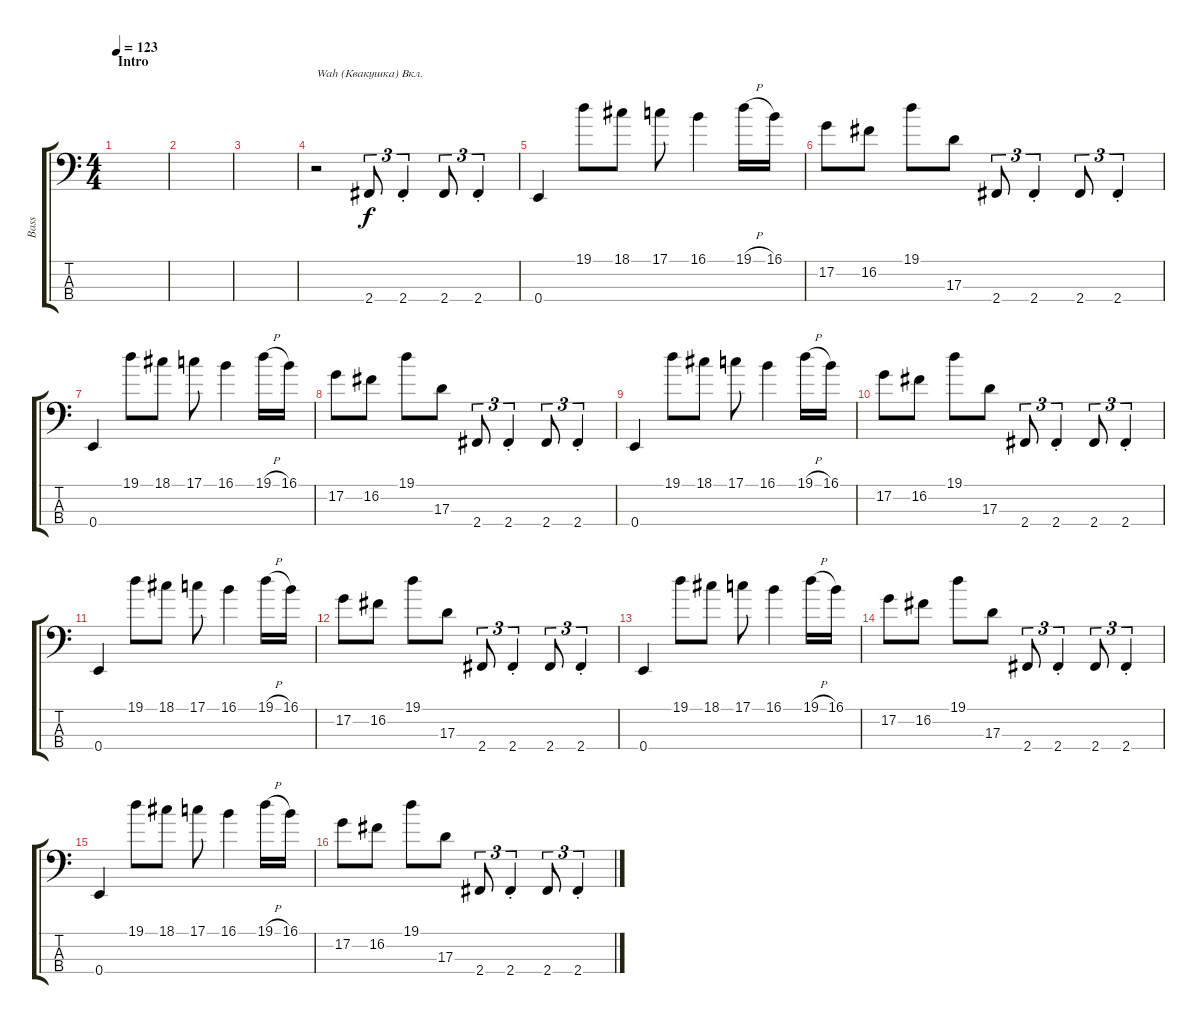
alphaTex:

\track ("Bass" "Bass") {instrument electricbassfinger}
\staff {score tabs}
\tuning (G2 D2 A1 E1) {hide}
\ts (4 4)
\section ("" "Intro")
\tempo 123
\clef f4
\ks c
|
|
|
r.2{txt "Wah (Квакушка) Вкл."} 2.4.8{tu (3 2)} 2.4{st}.4{tu (3 2)} 2.4.8{tu (3 2)} 2.4{st}.4{tu (3 2)} |
0.4.4 19.1.8 18.1.8 17.1.8 16.1.4 19.1{h}.16 16.1.16 |
17.2.8 16.2.8 19.1.8 17.3.8 2.4.8{tu (3 2)} 2.4{st}.4{tu (3 2)} 2.4.8{tu (3 2)} 2.4{st}.4{tu (3 2)} |
0.4.4 19.1.8 18.1.8 17.1.8 16.1.4 19.1{h}.16 16.1.16 |
17.2.8 16.2.8 19.1.8 17.3.8 2.4.8{tu (3 2)} 2.4{st}.4{tu (3 2)} 2.4.8{tu (3 2)} 2.4{st}.4{tu (3 2)} |
0.4.4 19.1.8 18.1.8 17.1.8 16.1.4 19.1{h}.16 16.1.16 |
17.2.8 16.2.8 19.1.8 17.3.8 2.4.8{tu (3 2)} 2.4{st}.4{tu (3 2)} 2.4.8{tu (3 2)} 2.4{st}.4{tu (3 2)} |
0.4.4 19.1.8 18.1.8 17.1.8 16.1.4 19.1{h}.16 16.1.16 |
17.2.8 16.2.8 19.1.8 17.3.8 2.4.8{tu (3 2)} 2.4{st}.4{tu (3 2)} 2.4.8{tu (3 2)} 2.4{st}.4{tu (3 2)} |
0.4.4 19.1.8 18.1.8 17.1.8 16.1.4 19.1{h}.16 16.1.16 |
17.2.8 16.2.8 19.1.8 17.3.8 2.4.8{tu (3 2)} 2.4{st}.4{tu (3 2)} 2.4.8{tu (3 2)} 2.4{st}.4{tu (3 2)} |
0.4.4 19.1.8 18.1.8 17.1.8 16.1.4 19.1{h}.16 16.1.16 |
17.2.8 16.2.8 19.1.8 17.3.8 2.4.8{tu (3 2)} 2.4{st}.4{tu (3 2)} 2.4.8{tu (3 2)} 2.4{st}.4{tu (3 2)}
